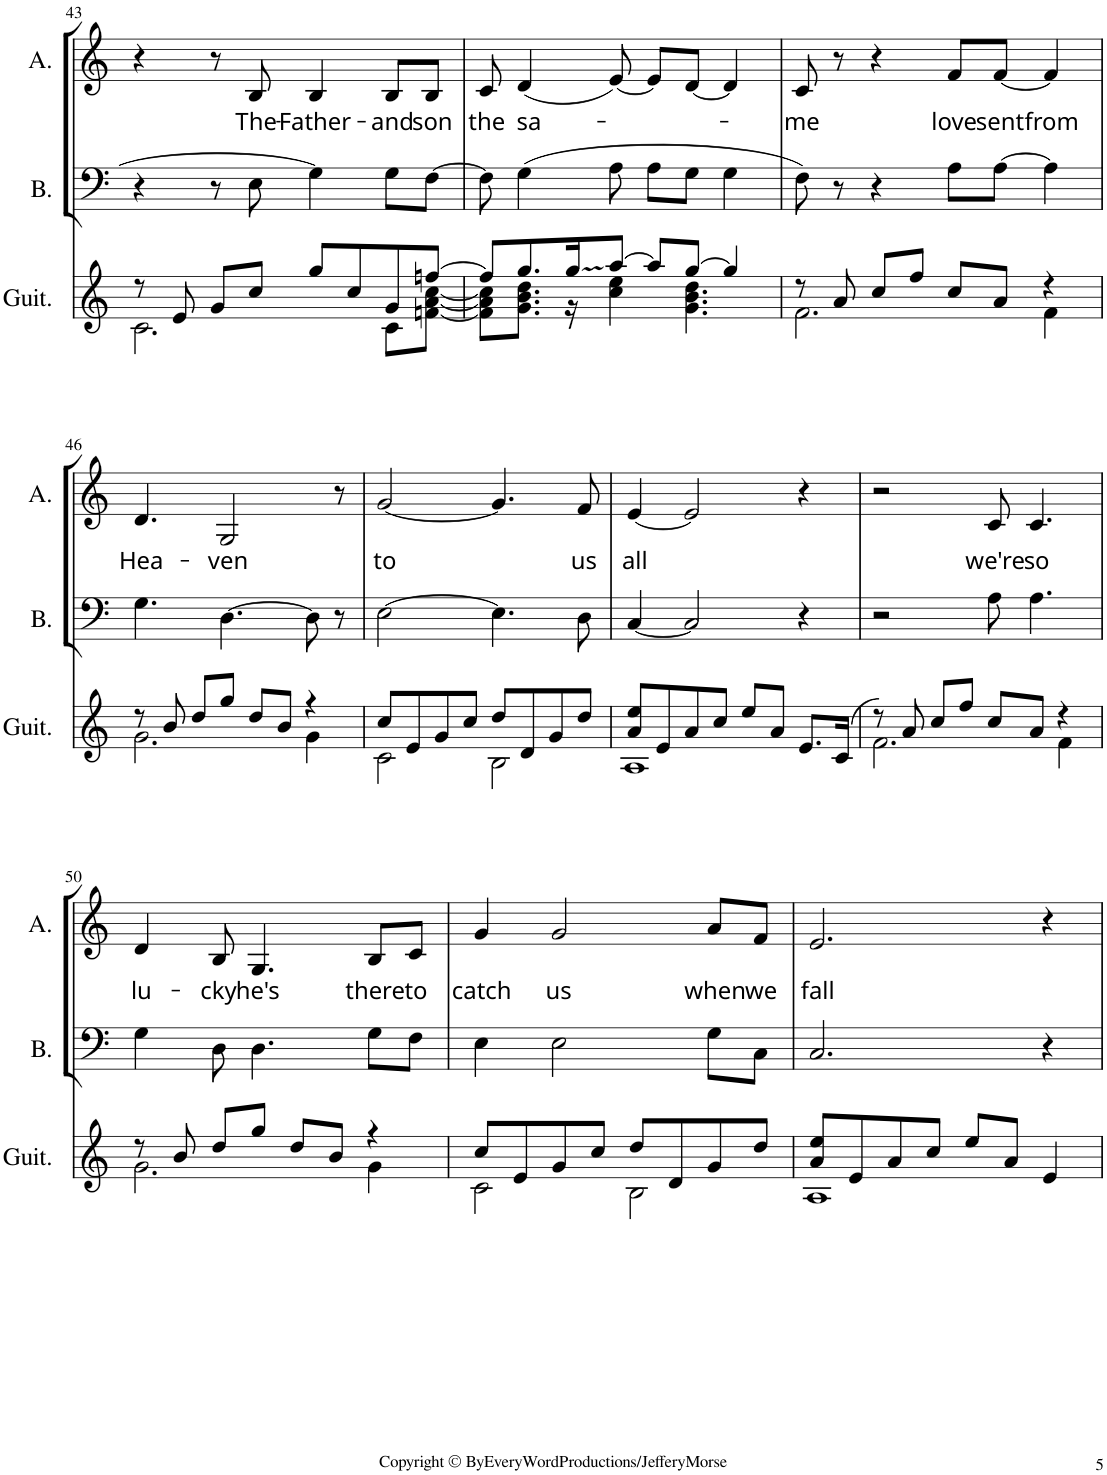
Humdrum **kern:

**kern	**kern	**kern	**text
*part3	*part2	*part1	*part1
*staff3	*staff2	*staff1	*staff1
*I"Classical Guitar	*I"Bass	*I"Alto	*
*I'Guit.	*I'B.	*I'A.	*
!!LO:PB:g=z
*clefG2	*clefF4	*clefG2	*
*Trd7c12	*	*	*
*k[]	*k[]	*k[]	*
*M4/4	*M4/4	*M4/4	*
=43	=43	=43	=43
*^	*	*	*
8r	2.c\	4r	4r	.
8e/	.	.	.	.
8g/L	.	8r	8r	.
!	!	!	!	!LO:LY:b
8cc/J	.	8E\	8B/	The-
!	!	!	!	!LO:LY:b
8gg/L	.	4G\]	4B/	-Father-
8cc/	.	.	.	.
!	!	!	!	!LO:LY:b
8g/	8c\L	8G\L	8B/L	-and
!	!	!	!	!LO:LY:b
[8ffn/J	[8fn\ [8a\ [8cc\J	[8F\J	8B/J	son
=44	=44	=44	=44	=44
!	!	!	!	!LO:LY:b
8ff/L]	8f\] 8a\] 8cc\]L	8F\]	8c/	the
!	!	!	!	!LO:LY:b
8.gg/	8.g\ 8.b\ 8.dd\J	(4G\	(4d/	sa-
16gg/K	16r	.	.	.
[8aa/J	4cc\ 4ee\	8A\	[8e/)	.
8aa/L]	.	8A\L	8e/L]	.
[8gg/J	4.g\ 4.b\ 4.dd\	8G\J	[8d/J	.
4gg/]	.	4G\	4d/]	.
=45	=45	=45	=45	=45
!	!	!	!	!LO:LY:b
8r	2.f\	8F\)	8c/	-me
8a/	.	8r	8r	.
8cc/L	.	4r	4r	.
8ff/J	.	.	.	.
!	!	!	!	!LO:LY:b
8cc/L	.	8A\L	8f/L	love
!	!	!	!	!LO:LY:b
8a/J	.	[8A\J	[8f/J	sent
!	!	!	!	!LO:LY:b
4r	4f\	4A\]	4f/]	from
!!LO:LB:g=z
=46	=46	=46	=46	=46
!	!	!	!	!LO:LY:b
8r	2.g\	4.G\	4.d/	Hea-
8b/	.	.	.	.
8dd/L	.	.	.	.
!	!	!	!	!LO:LY:b
8gg/J	.	[4.D\	2G/	-ven
8dd/L	.	.	.	.
8b/J	.	.	.	.
4r	4g\	8D\]	.	.
.	.	8r	8r	.
=47	=47	=47	=47	=47
!	!	!	!	!LO:LY:b
8cc/L	2c\	[2E\	[2g/	to
8e/	.	.	.	.
8g/	.	.	.	.
8cc/J	.	.	.	.
8dd/L	2B\	4.E\]	4.g/]	.
8d/	.	.	.	.
8g/	.	.	.	.
!	!	!	!	!LO:LY:b
8dd/J	.	8D\	8f/	us
=48	=48	=48	=48	=48
!	!	!	!	!LO:LY:b
8a/ 8ee/L	1A	[4C/	[4e/	all
8e/	.	.	.	.
8a/	.	2C/]	2e/]	.
8cc/J	.	.	.	.
8ee/L	.	.	.	.
8a/J	.	.	.	.
8.e/L	.	4r	4r	.
(16c/Jk	.	.	.	.
=49	=49	=49	=49	=49
8r)	2.f\	2r	2r	.
8a/	.	.	.	.
8cc/L	.	.	.	.
8ff/J	.	.	.	.
!	!	!	!	!LO:LY:b
8cc/L	.	8A\	8c/	we're
!	!	!	!	!LO:LY:b
8a/J	.	4.A\	4.c/	so
4r	4f\	.	.	.
!!LO:LB:g=z
=50	=50	=50	=50	=50
!	!	!	!	!LO:LY:b
8r	2.g\	4G\	4d/	lu-
8b/	.	.	.	.
!	!	!	!	!LO:LY:b
8dd/L	.	8D\	8B/	-cky
!	!	!	!	!LO:LY:b
8gg/J	.	4.D\	4.G/	he's
8dd/L	.	.	.	.
8b/J	.	.	.	.
!	!	!	!	!LO:LY:b
4r	4g\	8G\L	8B/L	there
!	!	!	!	!LO:LY:b
.	.	8F\J	8c/J	to
=51	=51	=51	=51	=51
!	!	!	!	!LO:LY:b
8cc/L	2c\	4E\	4g/	catch
8e/	.	.	.	.
!	!	!	!	!LO:LY:b
8g/	.	2E\	2g/	us
8cc/J	.	.	.	.
8dd/L	2B\	.	.	.
8d/	.	.	.	.
!	!	!	!	!LO:LY:b
8g/	.	8G\L	8a/L	when
!	!	!	!	!LO:LY:b
8dd/J	.	8C\J	8f/J	we
=52	=52	=52	=52	=52
!	!	!	!	!LO:LY:b
8a/ 8ee/L	1A	2.C/	2.e/	fall
8e/	.	.	.	.
8a/	.	.	.	.
8cc/J	.	.	.	.
8ee/L	.	.	.	.
8a/J	.	.	.	.
4e/	.	4r	4r	.
*v	*v	*	*	*
=	=	=	=
*-	*-	*-	*-
